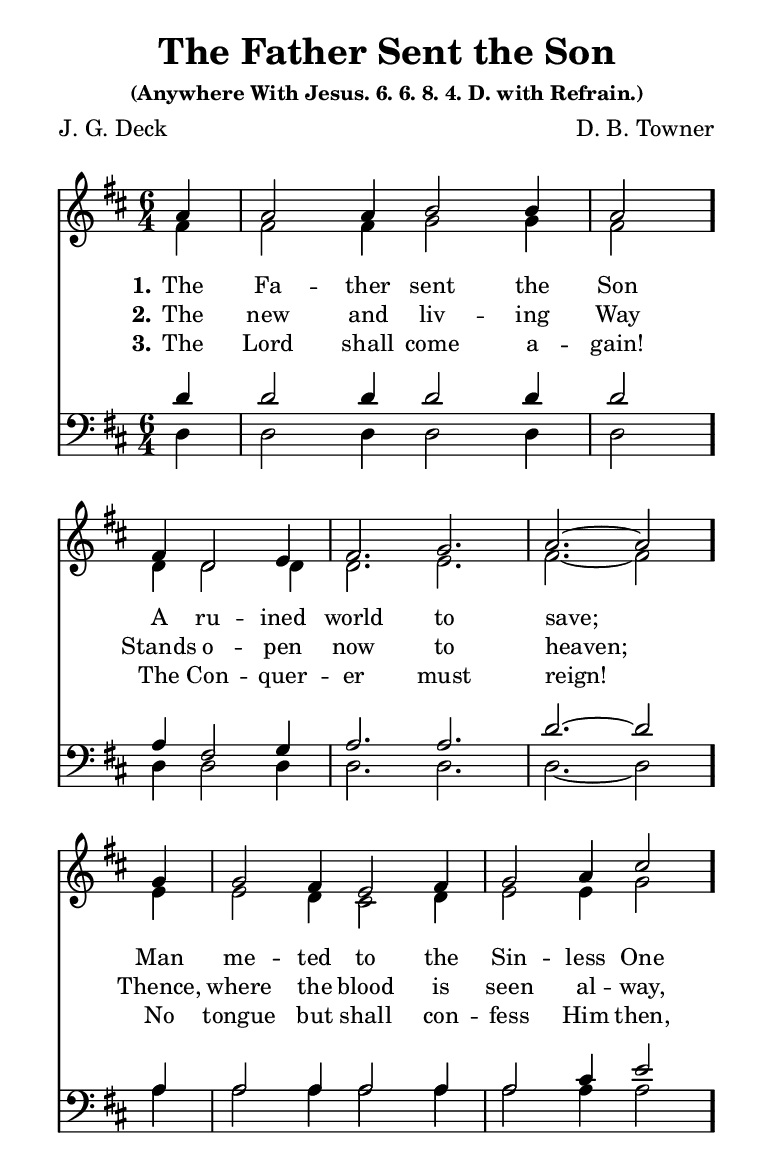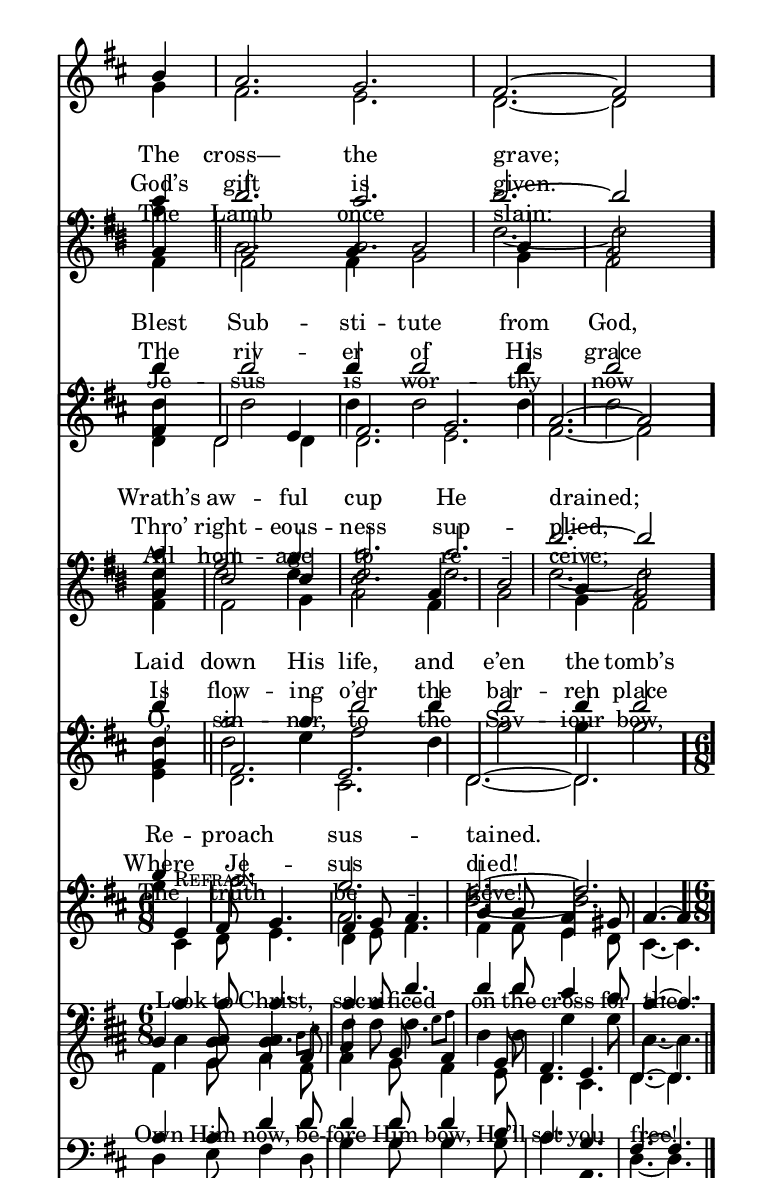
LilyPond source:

\include "common/global.ily"
\paper {
  \include "common/paper.ily"
  %ragged-bottom = ##t
  ragged-last-bottom = ##t
  systems-per-page = ##f
  page-count = 2
}

\header{
  title = "The Father Sent the Son"
  subsubtitle = "(Anywhere With Jesus. 6. 6. 8. 4. D. with Refrain.)"
  %meter = "6.6.8.4.D. with Refrain"
  poet = "J. G. Deck"
  composer = "D. B. Towner"
  %copyright = ""
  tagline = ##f
}

% for fermata in MIDI
ta = { \tempo 2=80 }
tb = { \tempo 2=40 }

patternAA = { c4 c2 }

patternBA = { c4 c2 c4 | c2. c2. | c2. ~ c2  }
patternBB = {       c4 | c2. c2. | c2. ~ c2  }
patternBC = {       c4 | c2. c2. | c2. ~ c2. }

patternCA = { c4 c8 c4. | c4 c8 c4. | c4 c8 c4 c8 | c4. ~ c4. }
patternCB = \patternCA % grace notes

patternDA = { c4 c8 c4 c8 | c4 c8 c4 c8 | c4. c4. | c4. ~ c4. }

global = {
  \include "common/overrides.ily"
  \override Staff.TimeSignature.style = #'()
  \time 6/4
  \override Score.MetronomeMark.transparent = ##t % hide all fermata changes too
  \ta
  \key d \major
  \partial 4
  \autoBeamOff
}

notesSoprano = {
\global
\relative c'' {

  \time 6/4

  \changePitch \patternAA { a | a a b b | a }
  \changePitch \patternBA { fis d e | fis g | a a } \break
  \changePitch \patternAA { g | g fis e fis | g a cis }
  \changePitch \patternBB { b | a g | fis fis } \break

  \changePitch \patternAA { a | a a b b | a }
  \changePitch \patternBA { fis d e | fis g | a a } \break
  \changePitch \patternAA { a | d d d a | cis b a }
  \changePitch \patternBC { g | fis e | d d } \break

  \pageBreak
  \time 6/8

  << s^\markup { \small \caps "Refrain" }
  \changePitch \patternCA { e fis g | fis g a | b b a gis | a a  } >> \break
  \changePitch \patternDA { d d d a | cis b a g | fis e | d d }

  \bar "|."

}
}

notesAlto = {
\global
\relative e' {

  \changePitch \patternAA { fis | fis fis g g | fis }
  \changePitch \patternBA { d d d | d e | fis fis }
  \changePitch \patternAA { e | e d cis d | e e g }
  \changePitch \patternBB { g | fis e | d d }

  \changePitch \patternAA { fis | fis fis g g | fis }
  \changePitch \patternBA { d d d | d e | fis fis }
  \changePitch \patternAA { fis | fis g a fis | a g fis }
  \changePitch \patternBC { e | d cis | d d }

  \changePitch \patternCA { cis d e | d e fis | fis fis e d | cis cis }
  \changePitch \patternDA { fis g a fis | a g fis e | d cis | d d }

}
}

notesTenor = {
\global
\relative a {

  \changePitch \patternAA { d | d d d d | d }
  \changePitch \patternBA { a fis g | a a | d d }
  \changePitch \patternAA { a | a a a a | a cis e }
  \changePitch \patternBB { cis | d cis | d d }

  \changePitch \patternAA { d | d d d d | d }
  \changePitch \patternBA { a fis g | a a | d d  }
  \changePitch \patternAA { d | a a d d | d d d }
  \changePitch \patternBC { b | a g | fis fis }

  \changePitch \patternCB { a a a | a a d | d d cis b | a a  }
  \changePitch \patternDA { a a d d | d d d b | a g | fis fis }

}
}

notesBass = {
\global
\relative f {

  \changePitch \patternAA { d | d d d d | d }
  \changePitch \patternBA { d d d | d d | d d }
  \changePitch \patternAA { a' | a a a a | a a a }
  \changePitch \patternBB { a | a, a | d d }

  \changePitch \patternAA { d | d d d d | d }
  \changePitch \patternBA { d d d | d d | d d }
  \changePitch \patternAA { d | d e fis d | g g g }
  \changePitch \patternBC { g | a a, | d d }

  %\changePitch \patternCB { a a a \grace { b8[ cis8] } | d d d \grace { e8[ fis8] } | b b e e | a, a }
  a4 a8 \afterGrace a4. { b8[ cis8] } | d4 d8 \afterGrace d4. { e8[ fis8] } | b,4 b8 e4 e8 | a,4. ~ a4.
  \changePitch \patternDA { d e fis d | g g g g | a a, | d d }

}
}

Refrain = \lyricmode {

Look to Christ, sac -- ri -- ficed on the cross for thee: \bar "."
Own Him now, be -- fore Him bow, He’ll set you free! \bar "."

}

wordsA = \lyricmode {
\set stanza = "1."

The Fa -- ther sent the Son \bar "."
A ru -- ined world to save; \bar "."
Man me -- ted to the Sin -- less One \bar "."
The cross— the grave; \bar "."
Blest Sub -- sti -- tute from God, \bar "."
Wrath’s aw -- ful cup He drained; \bar "."
Laid down His life, and e’en the tomb’s \bar "."
Re -- proach sus -- tained. \bar "."

}

wordsB = \lyricmode {
\set stanza = "2."

The new and liv -- ing Way
Stands o -- pen now to heaven;
Thence, where the blood is seen al -- way,
God’s gift is given.
The riv -- er of His grace
Thro’ right -- eous -- ness sup -- plied,
Is flow -- ing o’er the bar -- ren place
Where Je -- sus died!

\Refrain

}

wordsC = \lyricmode {
\set stanza = "3."

The Lord shall come a -- gain!
The Con -- quer -- er must reign! % "Conquerer" (not "Conqueror") is the spelling in the original
No tongue but shall con -- fess Him then,
The Lamb once slain:
Je -- sus is wor -- thy now
All hom -- age to re -- ceive;
O, sin -- ner, to the Sav -- iour bow,
The truth be -- lieve!

}

\score {
  \context ChoirStaff <<
    \context Staff = upper <<
      \set ChoirStaff.systemStartDelimiter = #'SystemStartBar
      \context Voice  = sopranos { \voiceOne << \notesSoprano >> }
      \context Voice  = altos { \voiceTwo << \notesAlto >> }
      \context Lyrics = one   \lyricsto sopranos \wordsA
      \context Lyrics = two   \lyricsto sopranos \wordsB
      \context Lyrics = three \lyricsto sopranos \wordsC
    >>
    \context Staff = men <<
      \clef bass
      \context Voice  = tenors { \voiceOne << \notesTenor >> }
      \context Voice  = basses { \voiceTwo << \notesBass >> }
    >>
  >>
  \layout {
    \include "common/layout.ily"
  }
  \midi{
    \include "common/midi.ily"
  }
}

\version "2.18.0"  % necessary for upgrading to future LilyPond versions.

% vi:set et ts=2 sw=2 ai nocindent syntax=lilypond
